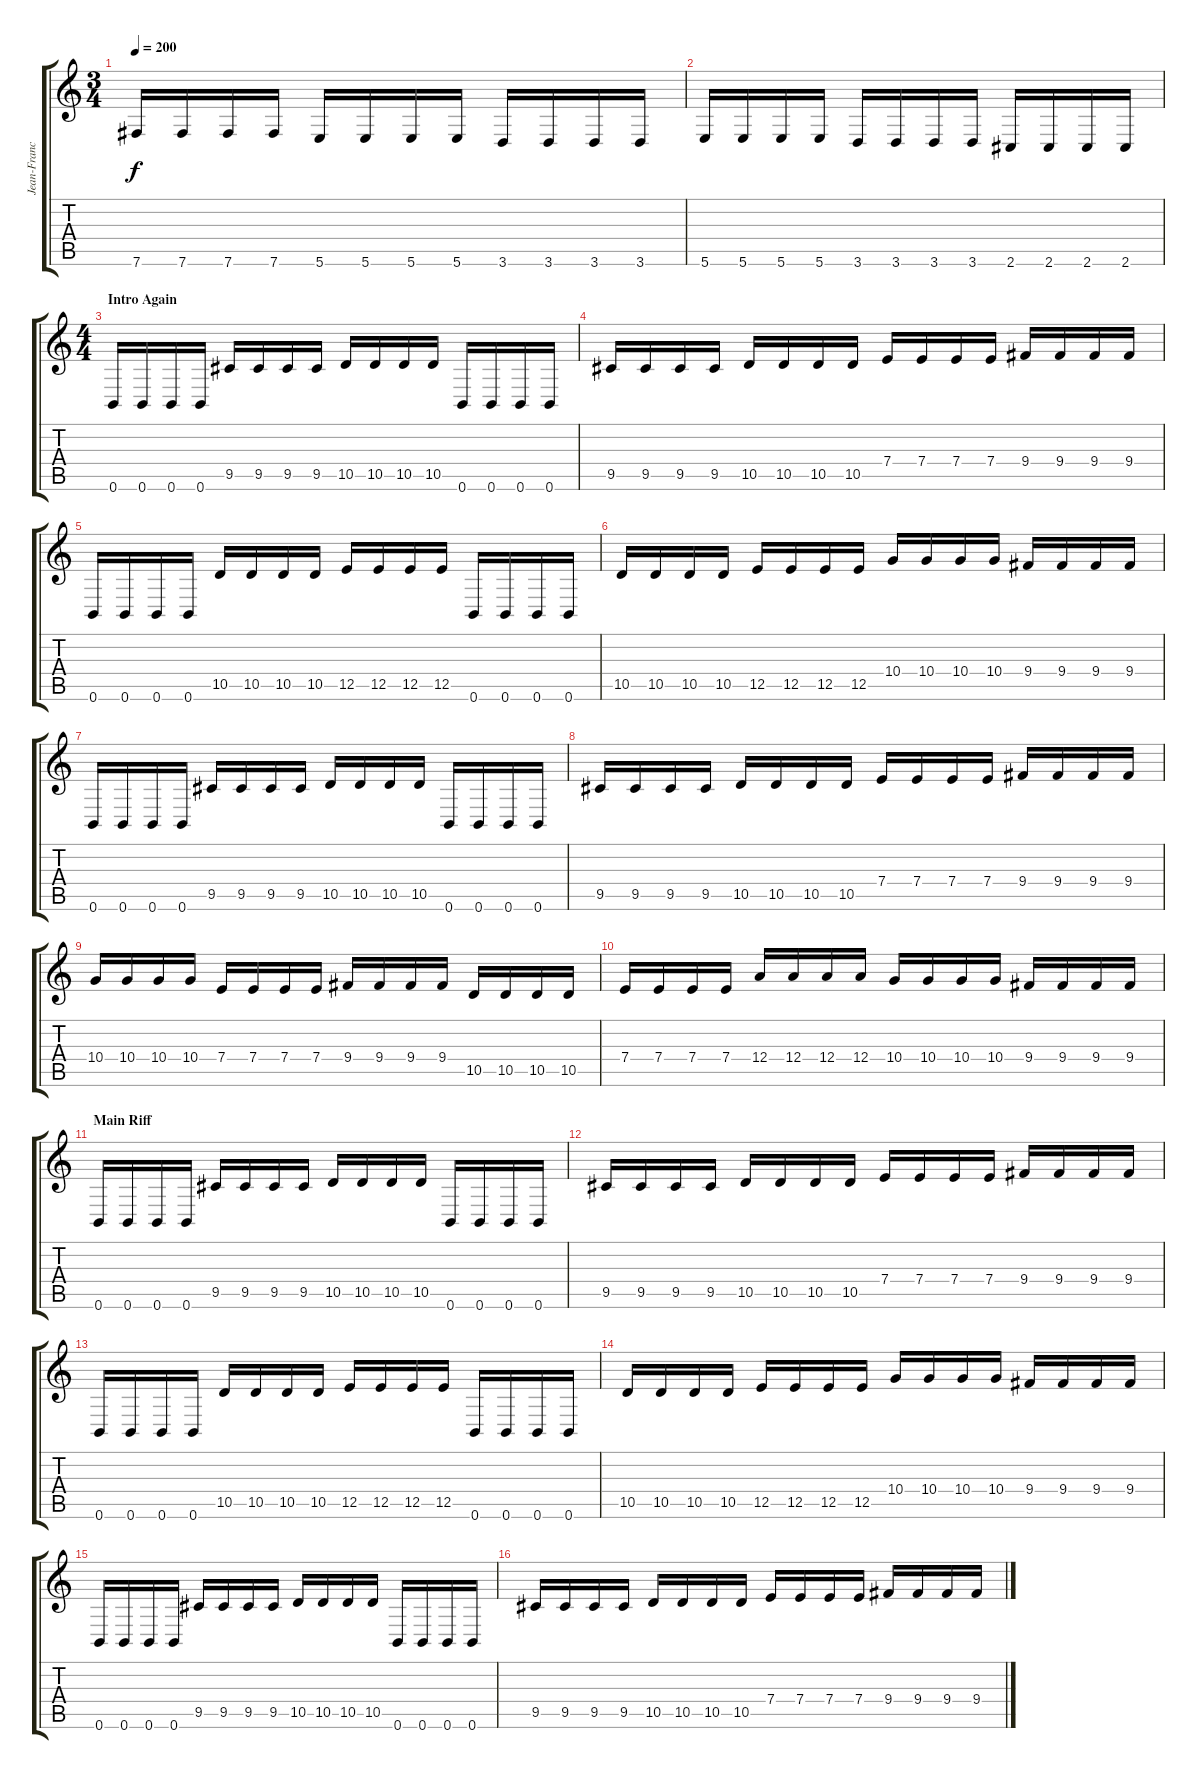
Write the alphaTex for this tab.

\track ("Jean-Francois Dagenais Lead" "Jean-Franc") {instrument distortionguitar}
\staff {score tabs}
\tuning (B3 Gb3 D3 A2 E2 B1) {hide}
\ts (3 4)
\tempo 200
\clef g2
\ks c
7.6.16{dy f} 7.6.16 7.6.16 7.6.16 5.6.16 5.6.16 5.6.16 5.6.16 3.6.16 3.6.16 3.6.16 3.6.16 |
5.6.16 5.6.16 5.6.16 5.6.16 3.6.16 3.6.16 3.6.16 3.6.16 2.6.16 2.6.16 2.6.16 2.6.16 |
\ts (4 4)
\section ("" "Intro Again")
0.6.16 0.6.16 0.6.16 0.6.16 9.5.16 9.5.16 9.5.16 9.5.16 10.5.16 10.5.16 10.5.16 10.5.16 0.6.16 0.6.16 0.6.16 0.6.16 |
9.5.16 9.5.16 9.5.16 9.5.16 10.5.16 10.5.16 10.5.16 10.5.16 7.4.16 7.4.16 7.4.16 7.4.16 9.4.16 9.4.16 9.4.16 9.4.16 |
0.6.16 0.6.16 0.6.16 0.6.16 10.5.16 10.5.16 10.5.16 10.5.16 12.5.16 12.5.16 12.5.16 12.5.16 0.6.16 0.6.16 0.6.16 0.6.16 |
10.5.16 10.5.16 10.5.16 10.5.16 12.5.16 12.5.16 12.5.16 12.5.16 10.4.16 10.4.16 10.4.16 10.4.16 9.4.16 9.4.16 9.4.16 9.4.16 |
0.6.16 0.6.16 0.6.16 0.6.16 9.5.16 9.5.16 9.5.16 9.5.16 10.5.16 10.5.16 10.5.16 10.5.16 0.6.16 0.6.16 0.6.16 0.6.16 |
9.5.16 9.5.16 9.5.16 9.5.16 10.5.16 10.5.16 10.5.16 10.5.16 7.4.16 7.4.16 7.4.16 7.4.16 9.4.16 9.4.16 9.4.16 9.4.16 |
10.4.16 10.4.16 10.4.16 10.4.16 7.4.16 7.4.16 7.4.16 7.4.16 9.4.16 9.4.16 9.4.16 9.4.16 10.5.16 10.5.16 10.5.16 10.5.16 |
7.4.16 7.4.16 7.4.16 7.4.16 12.4.16 12.4.16 12.4.16 12.4.16 10.4.16 10.4.16 10.4.16 10.4.16 9.4.16 9.4.16 9.4.16 9.4.16 |
\section ("" "Main Riff")
0.6.16 0.6.16 0.6.16 0.6.16 9.5.16 9.5.16 9.5.16 9.5.16 10.5.16 10.5.16 10.5.16 10.5.16 0.6.16 0.6.16 0.6.16 0.6.16 |
9.5.16 9.5.16 9.5.16 9.5.16 10.5.16 10.5.16 10.5.16 10.5.16 7.4.16 7.4.16 7.4.16 7.4.16 9.4.16 9.4.16 9.4.16 9.4.16 |
0.6.16 0.6.16 0.6.16 0.6.16 10.5.16 10.5.16 10.5.16 10.5.16 12.5.16 12.5.16 12.5.16 12.5.16 0.6.16 0.6.16 0.6.16 0.6.16 |
10.5.16 10.5.16 10.5.16 10.5.16 12.5.16 12.5.16 12.5.16 12.5.16 10.4.16 10.4.16 10.4.16 10.4.16 9.4.16 9.4.16 9.4.16 9.4.16 |
0.6.16 0.6.16 0.6.16 0.6.16 9.5.16 9.5.16 9.5.16 9.5.16 10.5.16 10.5.16 10.5.16 10.5.16 0.6.16 0.6.16 0.6.16 0.6.16 |
9.5.16 9.5.16 9.5.16 9.5.16 10.5.16 10.5.16 10.5.16 10.5.16 7.4.16 7.4.16 7.4.16 7.4.16 9.4.16 9.4.16 9.4.16 9.4.16
